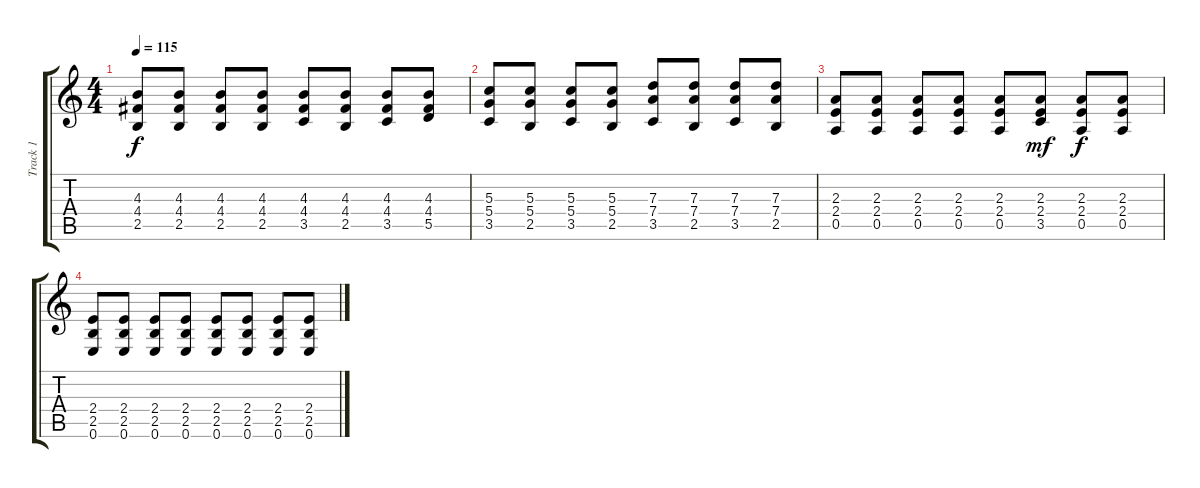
\track ("Track 1" "Track 1") {instrument overdrivenguitar}
\staff {score tabs}
\tuning (E4 B3 G3 D3 A2 E2) {hide}
\ts (4 4)
\tempo 115
\clef g2
\ks c
(4.3 4.4 2.5).8{dy f} (4.3 4.4 2.5).8 (4.3 4.4 2.5).8 (4.3 4.4 2.5).8 (4.3 4.4 3.5).8 (4.3 4.4 2.5).8 (4.3 4.4 3.5).8 (4.3 4.4 5.5).8 |
(5.3 5.4 3.5).8 (5.3 5.4 2.5).8 (5.3 5.4 3.5).8 (5.3 5.4 2.5).8 (7.3 7.4 3.5).8 (7.3 7.4 2.5).8 (7.3 7.4 3.5).8 (7.3 7.4 2.5).8 |
(2.3 2.4 0.5).8 (2.3 2.4 0.5).8 (2.3 2.4 0.5).8 (2.3 2.4 0.5).8 (2.3 2.4 0.5).8 (2.3 2.4 3.5).8{dy mf} (2.3 2.4 0.5).8{dy f} (2.3 2.4 0.5).8 |
(2.4 2.5 0.6).8 (2.4 2.5 0.6).8 (2.4 2.5 0.6).8 (2.4 2.5 0.6).8 (2.4 2.5 0.6).8 (2.4 2.5 0.6).8 (2.4 2.5 0.6).8 (2.4 2.5 0.6).8
